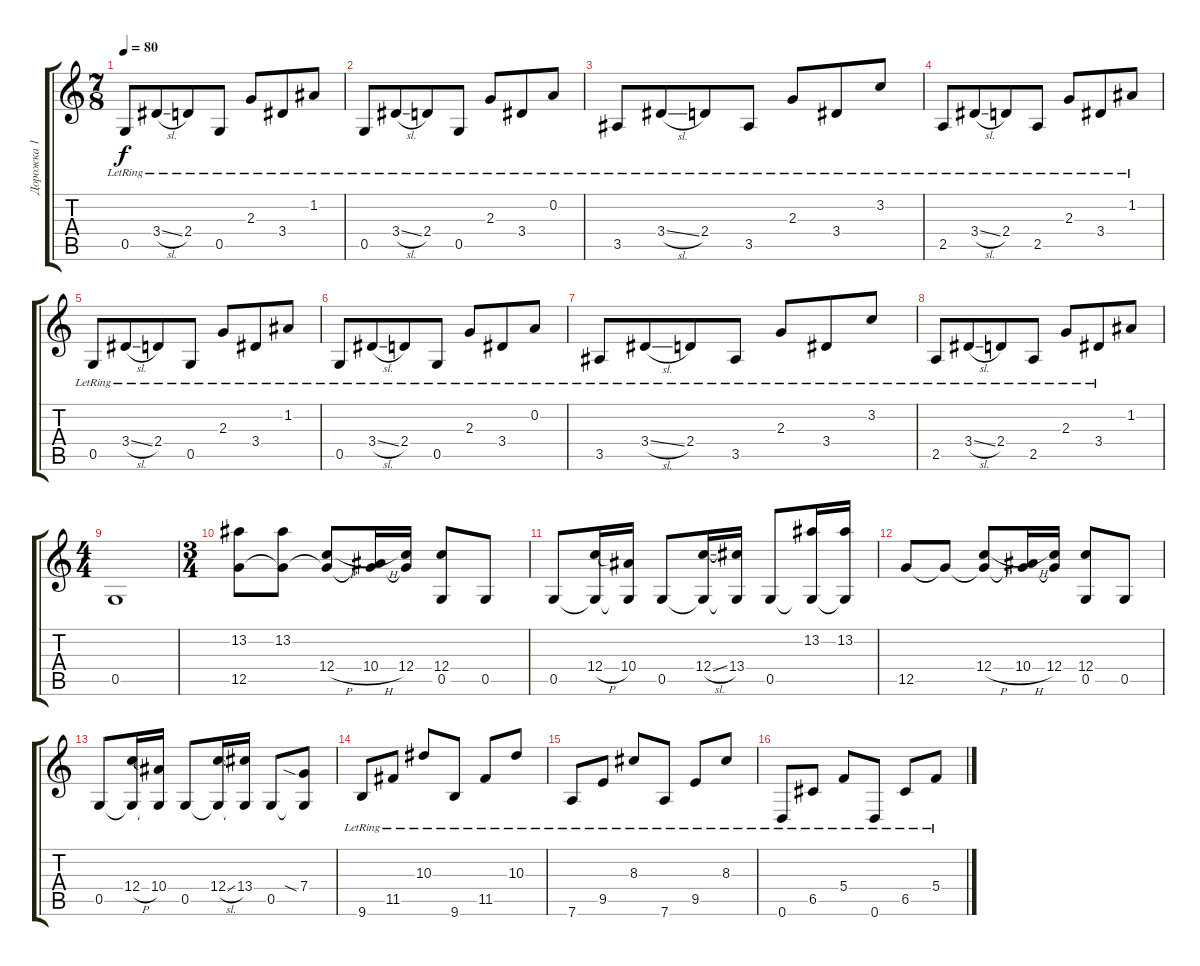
\track ("Дорожка 1" "Дорожка 1") {instrument electricguitarjazz}
\staff {score tabs}
\tuning (D4 A3 F3 C3 G2 D2) {hide}
\ts (7 8)
\tempo 80
\clef g2
\ks c
0.5{lr}.8{dy f} 3.4{sl lr}.8 2.4{lr}.8 0.5{lr}.8 2.3{lr}.8 3.4{lr}.8 1.2{lr}.8 |
0.5{lr}.8 3.4{sl lr}.8 2.4{lr}.8 0.5{lr}.8 2.3{lr}.8 3.4{lr}.8 0.2{lr}.8 |
3.5{lr}.8 3.4{sl lr}.8 2.4{lr}.8 3.5{lr}.8 2.3{lr}.8 3.4{lr}.8 3.2{lr}.8 |
2.5{lr}.8 3.4{sl lr}.8 2.4{lr}.8 2.5{lr}.8 2.3{lr}.8 3.4{lr}.8 1.2{lr}.8 |
0.5{lr}.8 3.4{sl lr}.8 2.4{lr}.8 0.5{lr}.8 2.3{lr}.8 3.4{lr}.8 1.2{lr}.8 |
0.5{lr}.8 3.4{sl lr}.8 2.4{lr}.8 0.5{lr}.8 2.3{lr}.8 3.4{lr}.8 0.2{lr}.8 |
3.5{lr}.8 3.4{sl lr}.8 2.4{lr}.8 3.5{lr}.8 2.3{lr}.8 3.4{lr}.8 3.2{lr}.8 |
2.5{lr}.8 3.4{sl lr}.8 2.4{lr}.8 2.5{lr}.8 2.3{lr}.8 3.4{lr}.8 1.2.8 |
\ts (4 4)
0.5.1 |
\ts (3 4)
(13.2 12.5).8 (13.2 12.5{t}).8 (12.4{h} 12.5{t}).8 (10.4{h} 12.5{t}).16 (12.4 12.5{t}).16 (12.4 0.5).8 0.5.8 |
0.5.8 (12.4{h} 0.5{t}).16 (10.4 0.5{t}).16 0.5.8 (12.4{sl} 0.5{t}).16 (13.4 0.5{t}).16 0.5.8 (13.2 0.5{t}).16 (13.2 0.5{t}).16 |
12.5.8 12.5{t}.8 (12.4{h} 12.5{t}).8 (10.4{h} 12.5{t}).16 (12.4 12.5{t}).16 (12.4 0.5).8 0.5.8 |
0.5.8 (12.4{h} 0.5{t}).16 (10.4 0.5{t}).16 0.5.8 (12.4{sl} 0.5{t}).16 (13.4 0.5{t}).16 0.5.8 (7.4{sia} 0.5{t}).8 |
9.6{lr}.8 11.5{lr}.8 10.3{lr}.8 9.6{lr}.8 11.5{lr}.8 10.3{lr}.8 |
7.6{lr}.8 9.5{lr}.8 8.3{lr}.8 7.6{lr}.8 9.5{lr}.8 8.3{lr}.8 |
0.6{lr}.8 6.5{lr}.8 5.4{lr}.8 0.6{lr}.8 6.5{lr}.8 5.4{lr}.8
